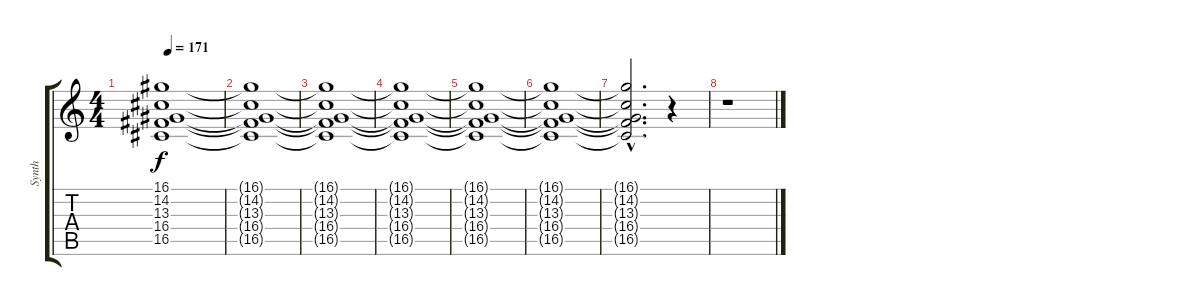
\track ("Synth" "Synth") {instrument pad3polysynth}
\staff {score tabs}
\tuning (E4 B3 G3 D3 A2 E2) {hide}
\ts (4 4)
\tempo 171
\clef g2
\ks c
(16.1{t} 14.2{t} 13.3{t} 16.4{t} 16.5{t}).1{dy f} |
(16.1{t} 14.2{t} 13.3{t} 16.4{t} 16.5{t}).1 |
(16.1{t} 14.2{t} 13.3{t} 16.4{t} 16.5{t}).1 |
(16.1{t} 14.2{t} 13.3{t} 16.4{t} 16.5{t}).1 |
(16.1{t} 14.2{t} 13.3{t} 16.4{t} 16.5{t}).1 |
(16.1{t} 14.2{t} 13.3{t} 16.4{t} 16.5{t}).1 |
(16.1{hac t} 14.2{hac t} 13.3{hac t} 16.4{hac t} 16.5{hac t}).2{d} r.4 |
r.1
